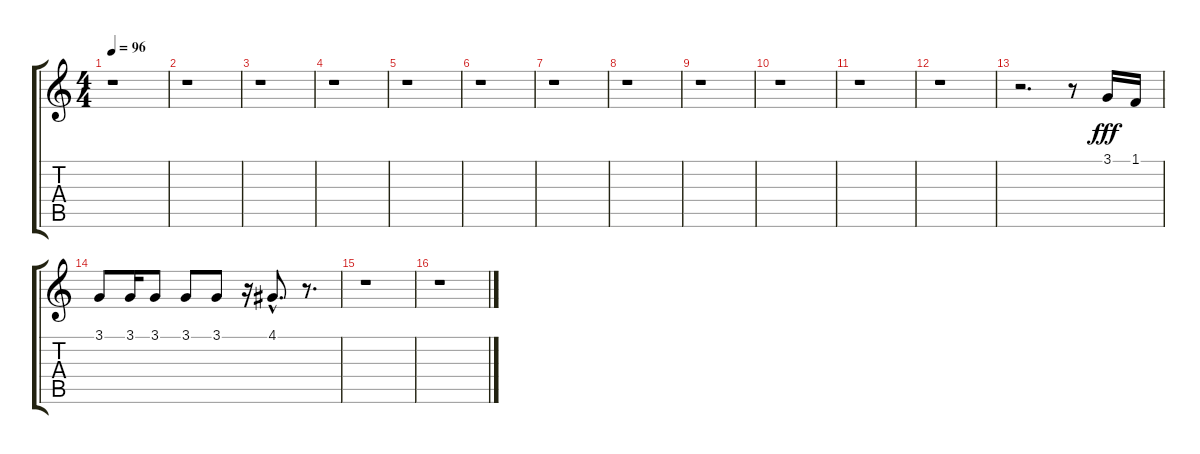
\track "" {instrument honkytonkpiano}
\staff {score tabs}
\tuning (E4 B3 G3 D3 A2 E2) {hide}
\ts (4 4)
\tempo 96
\clef g2
\ks c
r.1{dy fff instrument honkytonkpiano} |
r.1 |
r.1 |
r.1 |
r.1 |
r.1 |
r.1 |
r.1 |
r.1 |
r.1 |
r.1 |
r.1 |
r.2{d} r.8 3.1.16 1.1.16 |
3.1.8 3.1.16 3.1.8 3.1.8 3.1.8 r.16 4.1{hac}.8{d} r.8{d} |
r.1 |
r.1
